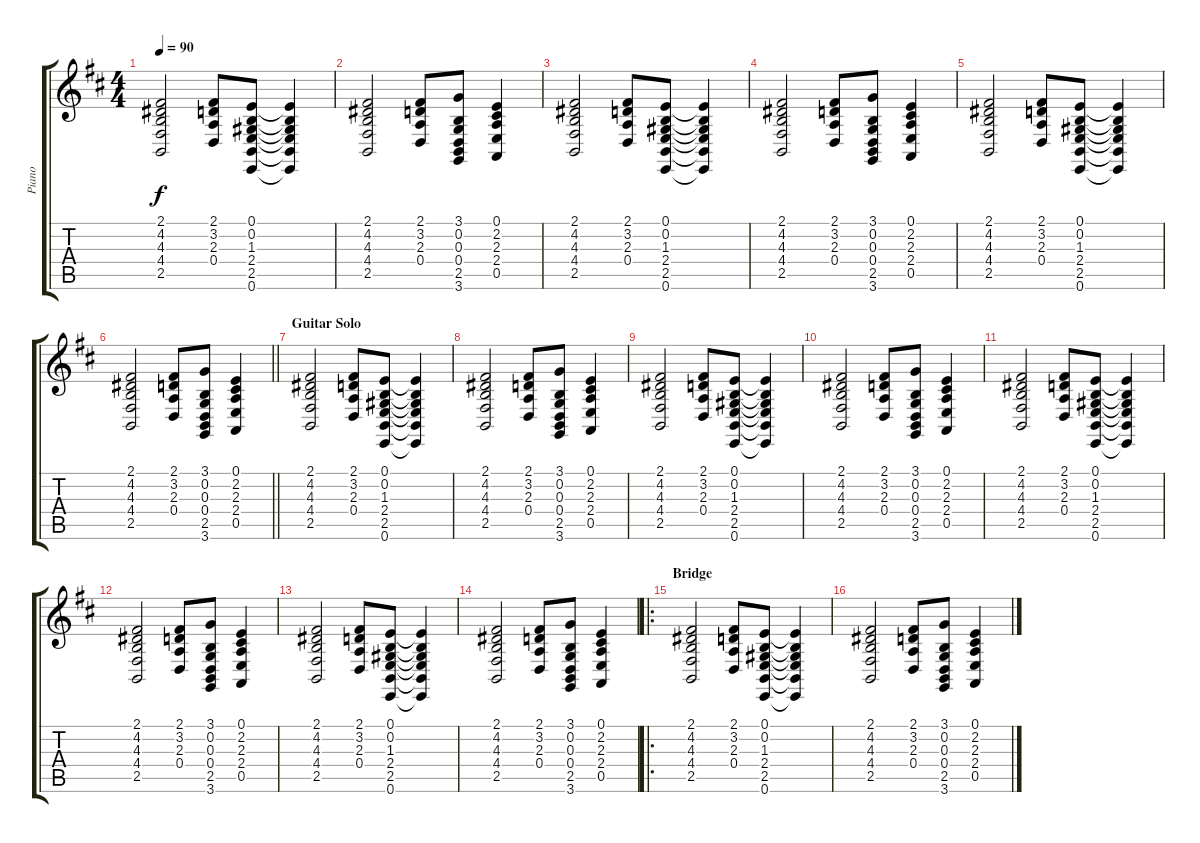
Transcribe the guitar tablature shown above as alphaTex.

\track ("Piano" "Piano") {instrument acousticgrandpiano}
\staff {score tabs}
\tuning (E4 B3 G3 D3 A2 E2) {hide}
\ts (4 4)
\tempo 90
\clef g2
\ks d
(2.1 4.2 4.3 4.4 2.5).2{dy f} (2.1 3.2 2.3 0.4).8 (0.1 0.2 1.3 2.4 2.5 0.6).8 (0.1{t} 0.2{t} 1.3{t} 2.4{t} 2.5{t} 0.6{t}).4 |
(2.1 4.2 4.3 4.4 2.5).2 (2.1 3.2 2.3 0.4).8 (3.1 0.2 0.3 0.4 2.5 3.6).8 (0.1 2.2 2.3 2.4 0.5).4 |
(2.1 4.2 4.3 4.4 2.5).2 (2.1 3.2 2.3 0.4).8 (0.1 0.2 1.3 2.4 2.5 0.6).8 (0.1{t} 0.2{t} 1.3{t} 2.4{t} 2.5{t} 0.6{t}).4 |
(2.1 4.2 4.3 4.4 2.5).2 (2.1 3.2 2.3 0.4).8 (3.1 0.2 0.3 0.4 2.5 3.6).8 (0.1 2.2 2.3 2.4 0.5).4 |
(2.1 4.2 4.3 4.4 2.5).2 (2.1 3.2 2.3 0.4).8 (0.1 0.2 1.3 2.4 2.5 0.6).8 (0.1{t} 0.2{t} 1.3{t} 2.4{t} 2.5{t} 0.6{t}).4 |
\barLineRight lightlight
(2.1 4.2 4.3 4.4 2.5).2 (2.1 3.2 2.3 0.4).8 (3.1 0.2 0.3 0.4 2.5 3.6).8 (0.1 2.2 2.3 2.4 0.5).4 |
\section ("" "Guitar Solo")
(2.1 4.2 4.3 4.4 2.5).2 (2.1 3.2 2.3 0.4).8 (0.1 0.2 1.3 2.4 2.5 0.6).8 (0.1{t} 0.2{t} 1.3{t} 2.4{t} 2.5{t} 0.6{t}).4 |
(2.1 4.2 4.3 4.4 2.5).2 (2.1 3.2 2.3 0.4).8 (3.1 0.2 0.3 0.4 2.5 3.6).8 (0.1 2.2 2.3 2.4 0.5).4 |
(2.1 4.2 4.3 4.4 2.5).2 (2.1 3.2 2.3 0.4).8 (0.1 0.2 1.3 2.4 2.5 0.6).8 (0.1{t} 0.2{t} 1.3{t} 2.4{t} 2.5{t} 0.6{t}).4 |
(2.1 4.2 4.3 4.4 2.5).2 (2.1 3.2 2.3 0.4).8 (3.1 0.2 0.3 0.4 2.5 3.6).8 (0.1 2.2 2.3 2.4 0.5).4 |
(2.1 4.2 4.3 4.4 2.5).2 (2.1 3.2 2.3 0.4).8 (0.1 0.2 1.3 2.4 2.5 0.6).8 (0.1{t} 0.2{t} 1.3{t} 2.4{t} 2.5{t} 0.6{t}).4 |
(2.1 4.2 4.3 4.4 2.5).2 (2.1 3.2 2.3 0.4).8 (3.1 0.2 0.3 0.4 2.5 3.6).8 (0.1 2.2 2.3 2.4 0.5).4 |
(2.1 4.2 4.3 4.4 2.5).2 (2.1 3.2 2.3 0.4).8 (0.1 0.2 1.3 2.4 2.5 0.6).8 (0.1{t} 0.2{t} 1.3{t} 2.4{t} 2.5{t} 0.6{t}).4 |
(2.1 4.2 4.3 4.4 2.5).2 (2.1 3.2 2.3 0.4).8 (3.1 0.2 0.3 0.4 2.5 3.6).8 (0.1 2.2 2.3 2.4 0.5).4 |
\ro
\section ("" "Bridge")
(2.1 4.2 4.3 4.4 2.5).2 (2.1 3.2 2.3 0.4).8 (0.1 0.2 1.3 2.4 2.5 0.6).8 (0.1{t} 0.2{t} 1.3{t} 2.4{t} 2.5{t} 0.6{t}).4 |
(2.1 4.2 4.3 4.4 2.5).2 (2.1 3.2 2.3 0.4).8 (3.1 0.2 0.3 0.4 2.5 3.6).8 (0.1 2.2 2.3 2.4 0.5).4
